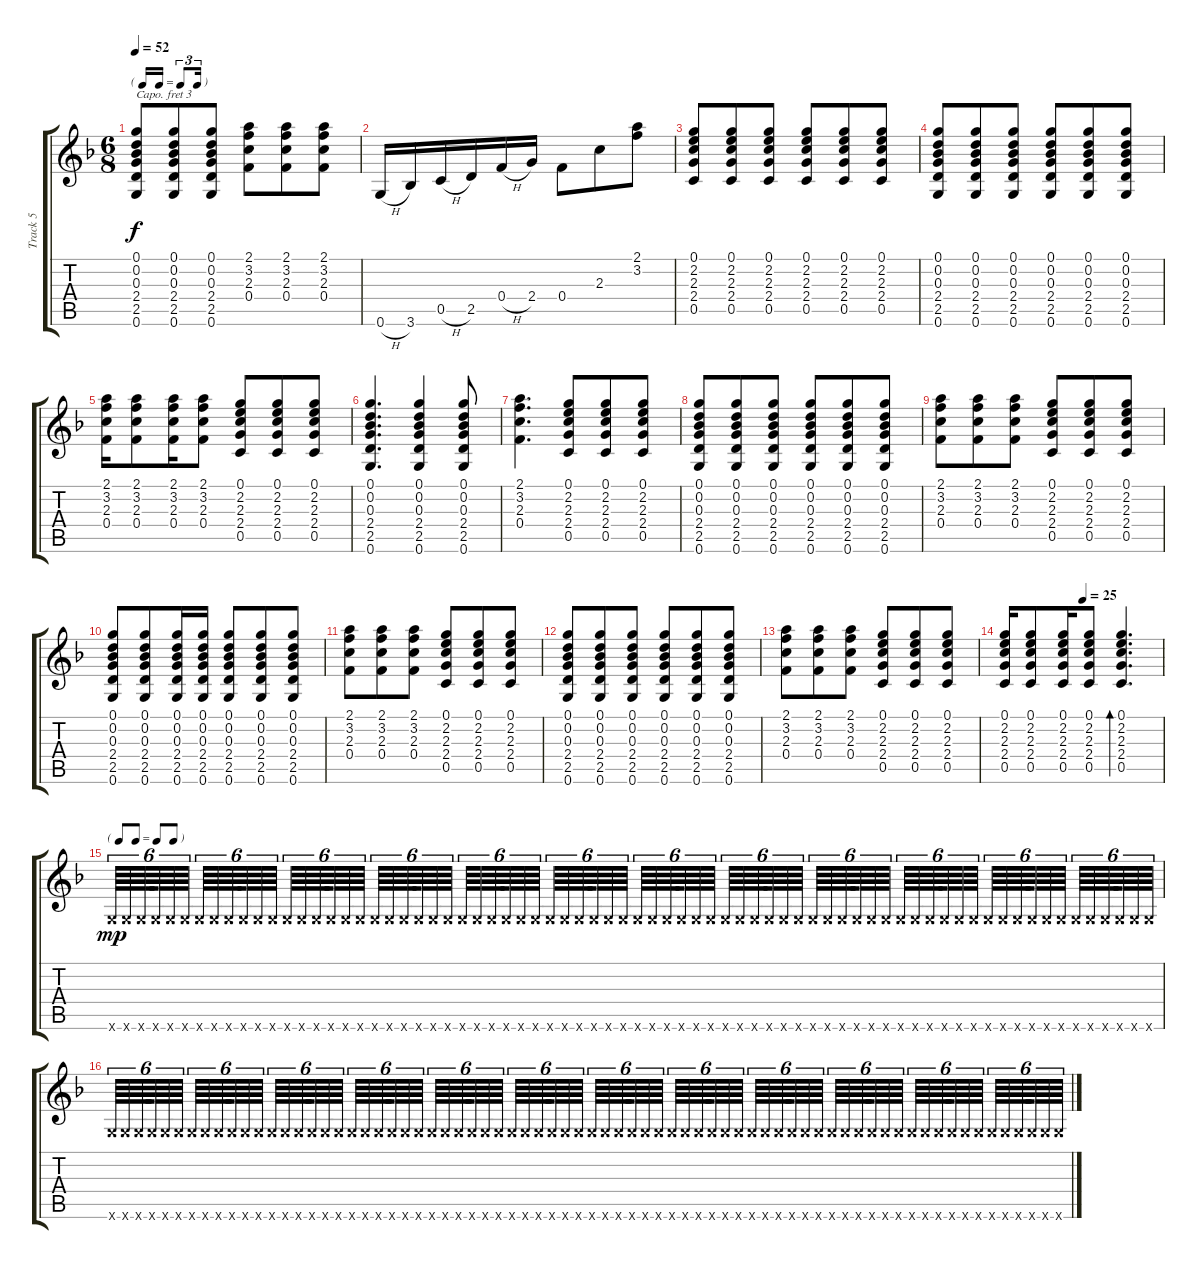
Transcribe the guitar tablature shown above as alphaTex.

\track ("Track 5" "Track 5") {instrument acousticguitarsteel}
\staff {score tabs}
\capo 3
\tuning (E4 B3 G3 D3 A2 E2) {hide}
\ts (6 8)
\tf triplet16th
\tempo 52
\clef g2
\ks f
(0.1 0.2 0.3 2.4 2.5 0.6).8{dy f} (0.1 0.2 0.3 2.4 2.5 0.6).8 (0.1 0.2 0.3 2.4 2.5 0.6).8 (2.1 3.2 2.3 0.4).8 (2.1 3.2 2.3 0.4).8 (2.1 3.2 2.3 0.4).8 |
0.6{h}.16 3.6.16 0.5{h}.16 2.5.16 0.4{h}.16 2.4.16 0.4.8 2.3.8 (2.1 3.2).8 |
(0.1 2.2 2.3 2.4 0.5).8 (0.1 2.2 2.3 2.4 0.5).8 (0.1 2.2 2.3 2.4 0.5).8 (0.1 2.2 2.3 2.4 0.5).8 (0.1 2.2 2.3 2.4 0.5).8 (0.1 2.2 2.3 2.4 0.5).8 |
(0.1 0.2 0.3 2.4 2.5 0.6).8 (0.1 0.2 0.3 2.4 2.5 0.6).8 (0.1 0.2 0.3 2.4 2.5 0.6).8 (0.1 0.2 0.3 2.4 2.5 0.6).8 (0.1 0.2 0.3 2.4 2.5 0.6).8 (0.1 0.2 0.3 2.4 2.5 0.6).8 |
(2.1 3.2 2.3 0.4).16 (2.1 3.2 2.3 0.4).8 (2.1 3.2 2.3 0.4).16 (2.1 3.2 2.3 0.4).8 (0.1 2.2 2.3 2.4 0.5).8 (0.1 2.2 2.3 2.4 0.5).8 (0.1 2.2 2.3 2.4 0.5).8 |
(0.1 0.2 0.3 2.4 2.5 0.6).4{d} (0.1 0.2 0.3 2.4 2.5 0.6).4 (0.1 0.2 0.3 2.4 2.5 0.6).8 |
(2.1 3.2 2.3 0.4).4{d} (0.1 2.2 2.3 2.4 0.5).8 (0.1 2.2 2.3 2.4 0.5).8 (0.1 2.2 2.3 2.4 0.5).8 |
(0.1 0.2 0.3 2.4 2.5 0.6).8 (0.1 0.2 0.3 2.4 2.5 0.6).8 (0.1 0.2 0.3 2.4 2.5 0.6).8 (0.1 0.2 0.3 2.4 2.5 0.6).8 (0.1 0.2 0.3 2.4 2.5 0.6).8 (0.1 0.2 0.3 2.4 2.5 0.6).8 |
(2.1 3.2 2.3 0.4).8 (2.1 3.2 2.3 0.4).8 (2.1 3.2 2.3 0.4).8 (0.1 2.2 2.3 2.4 0.5).8 (0.1 2.2 2.3 2.4 0.5).8 (0.1 2.2 2.3 2.4 0.5).8 |
(0.1 0.2 0.3 2.4 2.5 0.6).8 (0.1 0.2 0.3 2.4 2.5 0.6).8 (0.1 0.2 0.3 2.4 2.5 0.6).16 (0.1 0.2 0.3 2.4 2.5 0.6).16 (0.1 0.2 0.3 2.4 2.5 0.6).8 (0.1 0.2 0.3 2.4 2.5 0.6).8 (0.1 0.2 0.3 2.4 2.5 0.6).8 |
(2.1 3.2 2.3 0.4).8 (2.1 3.2 2.3 0.4).8 (2.1 3.2 2.3 0.4).8 (0.1 2.2 2.3 2.4 0.5).8 (0.1 2.2 2.3 2.4 0.5).8 (0.1 2.2 2.3 2.4 0.5).8 |
(0.1 0.2 0.3 2.4 2.5 0.6).8 (0.1 0.2 0.3 2.4 2.5 0.6).8 (0.1 0.2 0.3 2.4 2.5 0.6).8 (0.1 0.2 0.3 2.4 2.5 0.6).8 (0.1 0.2 0.3 2.4 2.5 0.6).8 (0.1 0.2 0.3 2.4 2.5 0.6).8 |
(2.1 3.2 2.3 0.4).8 (2.1 3.2 2.3 0.4).8 (2.1 3.2 2.3 0.4).8 (0.1 2.2 2.3 2.4 0.5).8 (0.1 2.2 2.3 2.4 0.5).8 (0.1 2.2 2.3 2.4 0.5).8 |
\tempo (25 0.5)
(0.1 2.2 2.3 2.4 0.5).16 (0.1 2.2 2.3 2.4 0.5).8 (0.1 2.2 2.3 2.4 0.5).16 (0.1 2.2 2.3 2.4 0.5).8 (0.1 2.2 2.3 2.4 0.5).4{d bd 60} |
\tf none
0.6{x}.64{tu (6 4) dy mp} 0.6{x}.64{tu (6 4)} 0.6{x}.64{tu (6 4) beam splitsecondary} 0.6{x}.64{tu (6 4)} 0.6{x}.64{tu (6 4)} 0.6{x}.64{tu (6 4) beam splitsecondary} 0.6{x}.64{tu (6 4)} 0.6{x}.64{tu (6 4)} 0.6{x}.64{tu (6 4) beam splitsecondary} 0.6{x}.64{tu (6 4)} 0.6{x}.64{tu (6 4)} 0.6{x}.64{tu (6 4) beam splitsecondary} 0.6{x}.64{tu (6 4)} 0.6{x}.64{tu (6 4)} 0.6{x}.64{tu (6 4) beam splitsecondary} 0.6{x}.64{tu (6 4)} 0.6{x}.64{tu (6 4)} 0.6{x}.64{tu (6 4) beam splitsecondary} 0.6{x}.64{tu (6 4)} 0.6{x}.64{tu (6 4)} 0.6{x}.64{tu (6 4) beam splitsecondary} 0.6{x}.64{tu (6 4)} 0.6{x}.64{tu (6 4)} 0.6{x}.64{tu (6 4) beam splitsecondary} 0.6{x}.64{tu (6 4)} 0.6{x}.64{tu (6 4)} 0.6{x}.64{tu (6 4) beam splitsecondary} 0.6{x}.64{tu (6 4)} 0.6{x}.64{tu (6 4)} 0.6{x}.64{tu (6 4) beam splitsecondary} 0.6{x}.64{tu (6 4)} 0.6{x}.64{tu (6 4)} 0.6{x}.64{tu (6 4) beam splitsecondary} 0.6{x}.64{tu (6 4)} 0.6{x}.64{tu (6 4)} 0.6{x}.64{tu (6 4)} 0.6{x}.64{tu (6 4)} 0.6{x}.64{tu (6 4)} 0.6{x}.64{tu (6 4) beam splitsecondary} 0.6{x}.64{tu (6 4)} 0.6{x}.64{tu (6 4)} 0.6{x}.64{tu (6 4) beam splitsecondary} 0.6{x}.64{tu (6 4)} 0.6{x}.64{tu (6 4)} 0.6{x}.64{tu (6 4) beam splitsecondary} 0.6{x}.64{tu (6 4)} 0.6{x}.64{tu (6 4)} 0.6{x}.64{tu (6 4) beam splitsecondary} 0.6{x}.64{tu (6 4)} 0.6{x}.64{tu (6 4)} 0.6{x}.64{tu (6 4) beam splitsecondary} 0.6{x}.64{tu (6 4)} 0.6{x}.64{tu (6 4)} 0.6{x}.64{tu (6 4) beam splitsecondary} 0.6{x}.64{tu (6 4)} 0.6{x}.64{tu (6 4)} 0.6{x}.64{tu (6 4) beam splitsecondary} 0.6{x}.64{tu (6 4)} 0.6{x}.64{tu (6 4)} 0.6{x}.64{tu (6 4) beam splitsecondary} 0.6{x}.64{tu (6 4)} 0.6{x}.64{tu (6 4)} 0.6{x}.64{tu (6 4) beam splitsecondary} 0.6{x}.64{tu (6 4)} 0.6{x}.64{tu (6 4)} 0.6{x}.64{tu (6 4) beam splitsecondary} 0.6{x}.64{tu (6 4)} 0.6{x}.64{tu (6 4)} 0.6{x}.64{tu (6 4) beam splitsecondary} 0.6{x}.64{tu (6 4)} 0.6{x}.64{tu (6 4)} 0.6{x}.64{tu (6 4)} |
0.6{x}.64{tu (6 4)} 0.6{x}.64{tu (6 4)} 0.6{x}.64{tu (6 4) beam splitsecondary} 0.6{x}.64{tu (6 4)} 0.6{x}.64{tu (6 4)} 0.6{x}.64{tu (6 4) beam splitsecondary} 0.6{x}.64{tu (6 4)} 0.6{x}.64{tu (6 4)} 0.6{x}.64{tu (6 4) beam splitsecondary} 0.6{x}.64{tu (6 4)} 0.6{x}.64{tu (6 4)} 0.6{x}.64{tu (6 4) beam splitsecondary} 0.6{x}.64{tu (6 4)} 0.6{x}.64{tu (6 4)} 0.6{x}.64{tu (6 4) beam splitsecondary} 0.6{x}.64{tu (6 4)} 0.6{x}.64{tu (6 4)} 0.6{x}.64{tu (6 4) beam splitsecondary} 0.6{x}.64{tu (6 4)} 0.6{x}.64{tu (6 4)} 0.6{x}.64{tu (6 4) beam splitsecondary} 0.6{x}.64{tu (6 4)} 0.6{x}.64{tu (6 4)} 0.6{x}.64{tu (6 4) beam splitsecondary} 0.6{x}.64{tu (6 4)} 0.6{x}.64{tu (6 4)} 0.6{x}.64{tu (6 4) beam splitsecondary} 0.6{x}.64{tu (6 4)} 0.6{x}.64{tu (6 4)} 0.6{x}.64{tu (6 4) beam splitsecondary} 0.6{x}.64{tu (6 4)} 0.6{x}.64{tu (6 4)} 0.6{x}.64{tu (6 4) beam splitsecondary} 0.6{x}.64{tu (6 4)} 0.6{x}.64{tu (6 4)} 0.6{x}.64{tu (6 4)} 0.6{x}.64{tu (6 4)} 0.6{x}.64{tu (6 4)} 0.6{x}.64{tu (6 4) beam splitsecondary} 0.6{x}.64{tu (6 4)} 0.6{x}.64{tu (6 4)} 0.6{x}.64{tu (6 4) beam splitsecondary} 0.6{x}.64{tu (6 4)} 0.6{x}.64{tu (6 4)} 0.6{x}.64{tu (6 4) beam splitsecondary} 0.6{x}.64{tu (6 4)} 0.6{x}.64{tu (6 4)} 0.6{x}.64{tu (6 4) beam splitsecondary} 0.6{x}.64{tu (6 4)} 0.6{x}.64{tu (6 4)} 0.6{x}.64{tu (6 4) beam splitsecondary} 0.6{x}.64{tu (6 4)} 0.6{x}.64{tu (6 4)} 0.6{x}.64{tu (6 4) beam splitsecondary} 0.6{x}.64{tu (6 4)} 0.6{x}.64{tu (6 4)} 0.6{x}.64{tu (6 4) beam splitsecondary} 0.6{x}.64{tu (6 4)} 0.6{x}.64{tu (6 4)} 0.6{x}.64{tu (6 4) beam splitsecondary} 0.6{x}.64{tu (6 4)} 0.6{x}.64{tu (6 4)} 0.6{x}.64{tu (6 4) beam splitsecondary} 0.6{x}.64{tu (6 4)} 0.6{x}.64{tu (6 4)} 0.6{x}.64{tu (6 4) beam splitsecondary} 0.6{x}.64{tu (6 4)} 0.6{x}.64{tu (6 4)} 0.6{x}.64{tu (6 4) beam splitsecondary} 0.6{x}.64{tu (6 4)} 0.6{x}.64{tu (6 4)} 0.6{x}.64{tu (6 4)}
